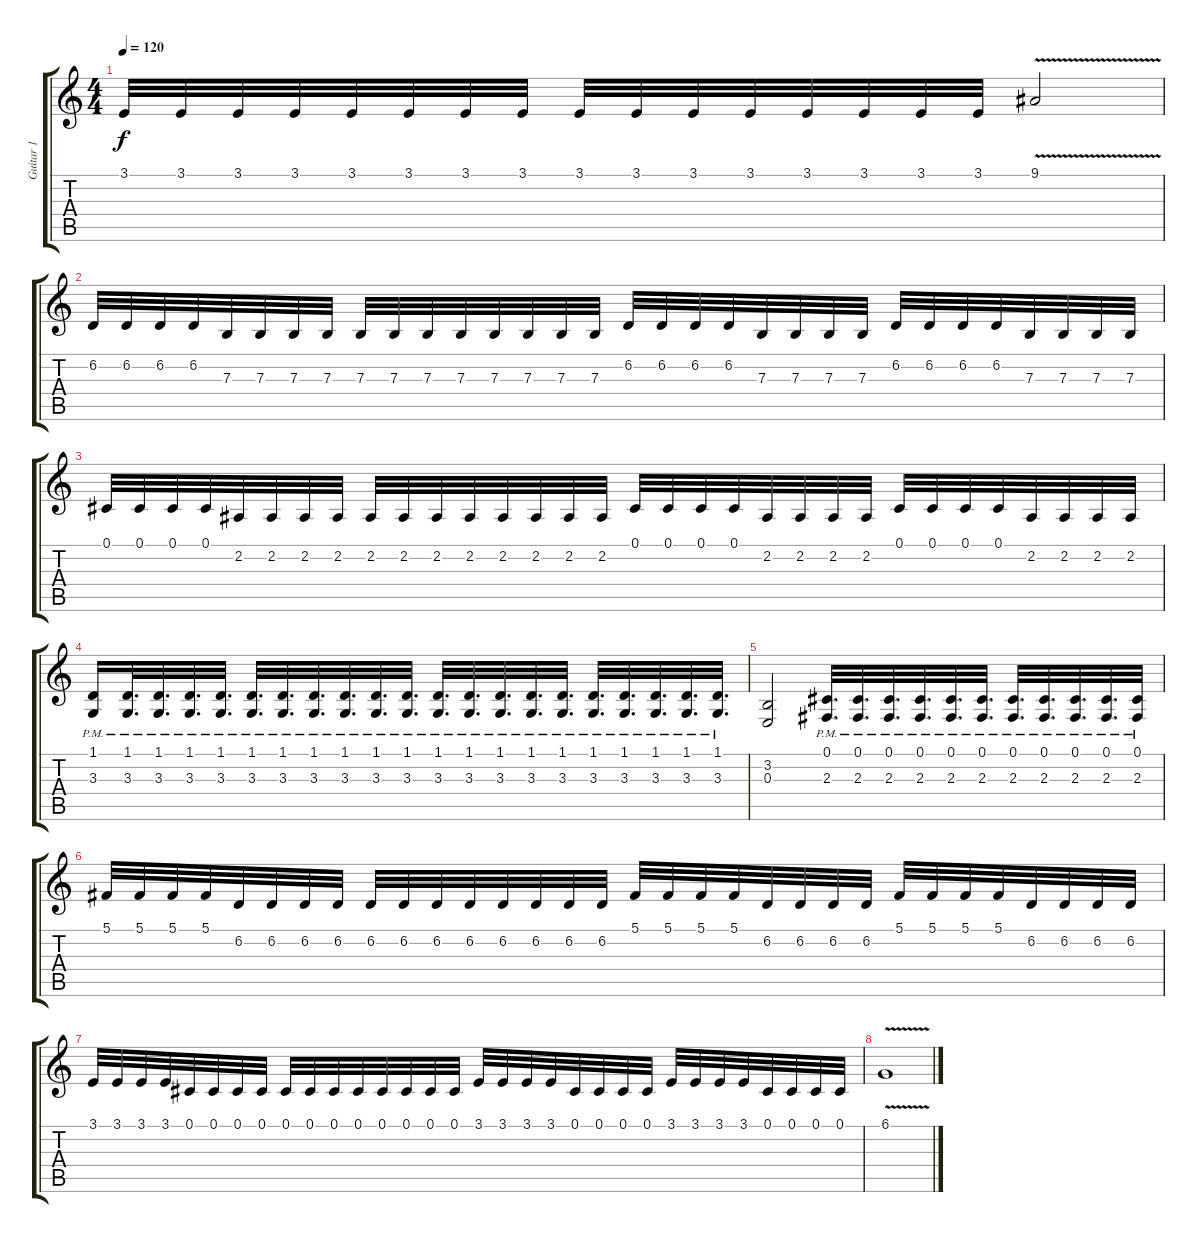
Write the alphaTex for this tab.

\track ("Guitar 1" "Guitar 1") {instrument brightacousticpiano}
\staff {score tabs}
\tuning (Db4 Ab3 E3 B2 Gb2 B1) {hide}
\ts (4 4)
\tempo 120
\clef g2
\ks c
3.1.32{dy f} 3.1.32 3.1.32 3.1.32 3.1.32 3.1.32 3.1.32 3.1.32 3.1.32 3.1.32 3.1.32 3.1.32 3.1.32 3.1.32 3.1.32 3.1.32 9.1{v}.2 |
6.2.32 6.2.32 6.2.32 6.2.32 7.3.32 7.3.32 7.3.32 7.3.32 7.3.32 7.3.32 7.3.32 7.3.32 7.3.32 7.3.32 7.3.32 7.3.32 6.2.32 6.2.32 6.2.32 6.2.32 7.3.32 7.3.32 7.3.32 7.3.32 6.2.32 6.2.32 6.2.32 6.2.32 7.3.32 7.3.32 7.3.32 7.3.32 |
0.1.32 0.1.32 0.1.32 0.1.32 2.2.32 2.2.32 2.2.32 2.2.32 2.2.32 2.2.32 2.2.32 2.2.32 2.2.32 2.2.32 2.2.32 2.2.32 0.1.32 0.1.32 0.1.32 0.1.32 2.2.32 2.2.32 2.2.32 2.2.32 0.1.32 0.1.32 0.1.32 0.1.32 2.2.32 2.2.32 2.2.32 2.2.32 |
(1.1{pm} 3.3{pm}).16 (1.1{pm} 3.3{pm}).32{d} (1.1{pm} 3.3{pm}).32{d} (1.1{pm} 3.3{pm}).32{d} (1.1{pm} 3.3{pm}).32{d} (1.1{pm} 3.3{pm}).32{d} (1.1{pm} 3.3{pm}).32{d} (1.1{pm} 3.3{pm}).32{d} (1.1{pm} 3.3{pm}).32{d} (1.1{pm} 3.3{pm}).32{d} (1.1{pm} 3.3{pm}).32{d} (1.1{pm} 3.3{pm}).32{d} (1.1{pm} 3.3{pm}).32{d} (1.1{pm} 3.3{pm}).32{d} (1.1{pm} 3.3{pm}).32{d} (1.1{pm} 3.3{pm}).32{d} (1.1{pm} 3.3{pm}).32{d} (1.1{pm} 3.3{pm}).32{d} (1.1{pm} 3.3{pm}).32{d} (1.1{pm} 3.3{pm}).32{d} (1.1{pm} 3.3{pm}).32{d} |
(3.2 0.3).2 (0.1{pm} 2.3{pm}).32{d} (0.1{pm} 2.3{pm}).32{d} (0.1{pm} 2.3{pm}).32{d} (0.1{pm} 2.3{pm}).32{d} (0.1{pm} 2.3{pm}).32{d} (0.1{pm} 2.3{pm}).32{d} (0.1{pm} 2.3{pm}).32{d} (0.1{pm} 2.3{pm}).32{d} (0.1{pm} 2.3{pm}).32{d} (0.1{pm} 2.3{pm}).32{d} (0.1{pm} 2.3{pm}).32 |
5.1.32 5.1.32 5.1.32 5.1.32 6.2.32 6.2.32 6.2.32 6.2.32 6.2.32 6.2.32 6.2.32 6.2.32 6.2.32 6.2.32 6.2.32 6.2.32 5.1.32 5.1.32 5.1.32 5.1.32 6.2.32 6.2.32 6.2.32 6.2.32 5.1.32 5.1.32 5.1.32 5.1.32 6.2.32 6.2.32 6.2.32 6.2.32 |
3.1.32 3.1.32 3.1.32 3.1.32 0.1.32 0.1.32 0.1.32 0.1.32 0.1.32 0.1.32 0.1.32 0.1.32 0.1.32 0.1.32 0.1.32 0.1.32 3.1.32 3.1.32 3.1.32 3.1.32 0.1.32 0.1.32 0.1.32 0.1.32 3.1.32 3.1.32 3.1.32 3.1.32 0.1.32 0.1.32 0.1.32 0.1.32 |
6.1{v}.1
